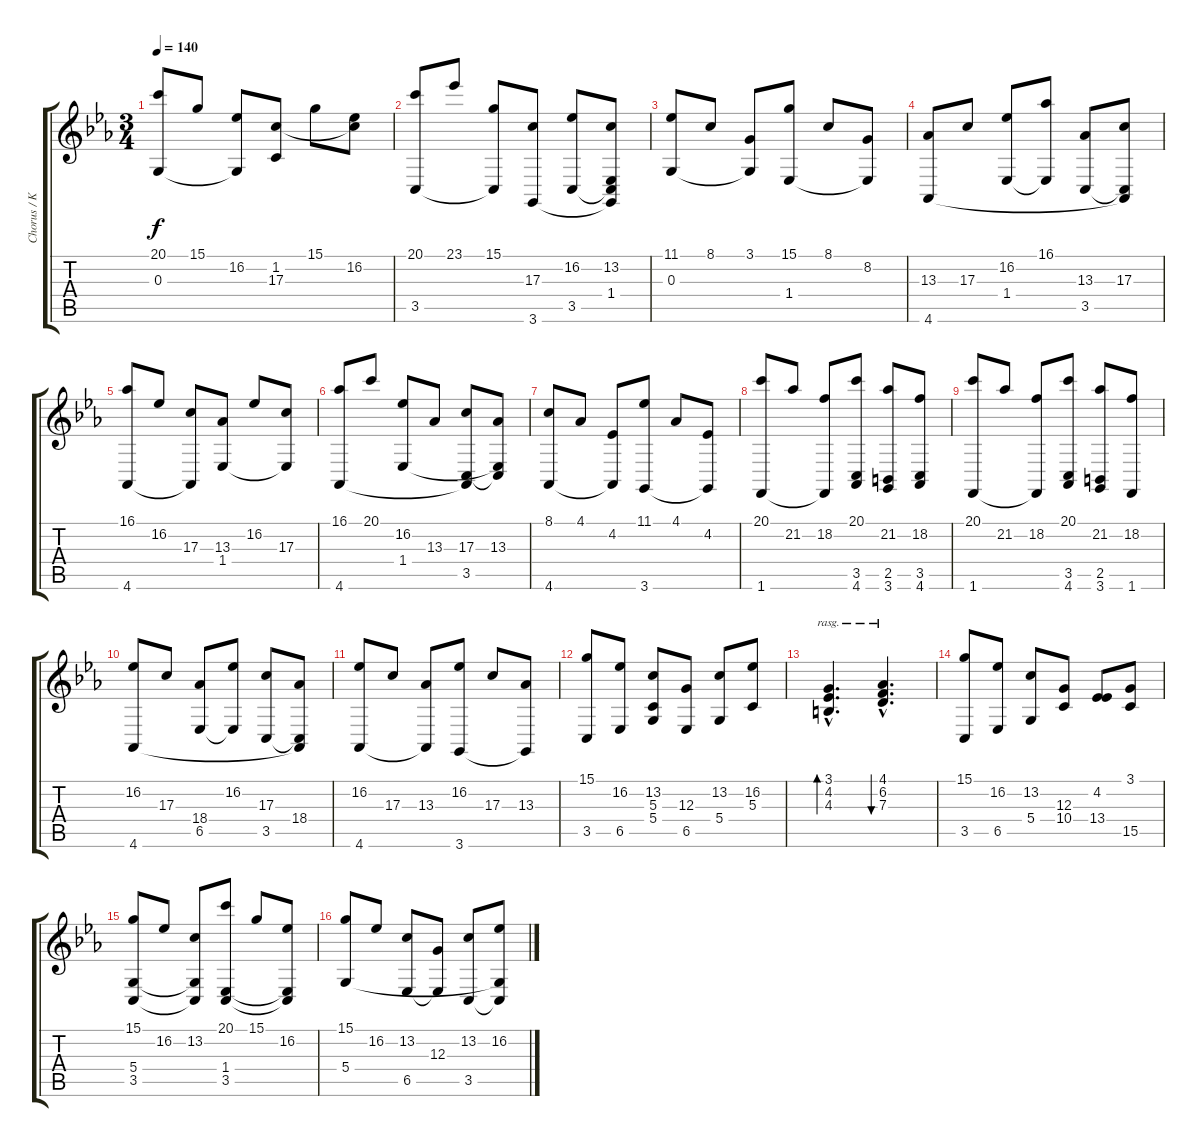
\track ("Chorus / Keyboard Fills" "Chorus / K") {instrument churchorgan}
\staff {score tabs}
\tuning (E4 B3 G3 D3 A2 E2) {hide}
\ts (3 4)
\tempo 140
\clef g2
\ks cminor
(20.1 0.3).8{dy f} 15.1.8 (16.2 0.3{t}).8 (1.2 17.3).8 15.1.8 (16.2 17.3{t}).8 |
(20.1 3.5).8 23.1.8 (15.1 3.5{t}).8 (17.3 3.6).8 (16.2 3.5).8 (13.2 1.4 3.5{t} 3.6{t}).8 |
(11.1 0.3).8 8.1.8 (3.1 0.3{t}).8 (15.1 1.4).8 8.1.8 (8.2 1.4{t}).8 |
(13.3 4.6).8 17.3.8 (16.2 1.4).8 (16.1 1.4{t}).8 (13.3 3.5).8 (17.3 3.5{t} 4.6{t}).8 |
(16.1 4.6).8 16.2.8 (17.3 4.6{t}).8 (13.3 1.4).8 16.2.8 (17.3 1.4{t}).8 |
(16.1 4.6).8 20.1.8 (16.2 1.4).8 13.3.8 (17.3 3.5 4.6{t}).8 (13.3 1.4{t} 3.5{t}).8 |
(8.1 4.6).8 4.1.8 (4.2 4.6{t}).8 (11.1 3.6).8 4.1.8 (4.2 3.6{t}).8 |
(20.1 1.6).8 21.2.8 (18.2 1.6{t}).8 (20.1 3.5 4.6).8 (21.2 2.5 3.6).8 (18.2 3.5 4.6).8 |
(20.1 1.6).8 21.2.8 (18.2 1.6{t}).8 (20.1 3.5 4.6).8 (21.2 2.5 3.6).8 (18.2 1.6).8 |
(16.2 4.6).8 17.3.8 (18.4 6.5).8 (16.2 6.5{t}).8 (17.3 3.5).8 (18.4 3.5{t} 4.6{t}).8 |
(16.2 4.6).8 17.3.8 (13.3 4.6{t}).8 (16.2 3.6).8 17.3.8 (13.3 3.6{t}).8 |
(15.1 3.5).8 (16.2 6.5).8 (13.2 5.3 5.4).8 (12.3 6.5).8 (13.2 5.4).8 (16.2 5.3).8 |
(3.1{hac} 4.2{hac} 4.3{hac}).4{d bd 480 rasg ii} (4.1{hac} 6.2{hac} 7.3{hac}).4{d bu 480 rasg ii} |
(15.1 3.5).8 (16.2 6.5).8 (13.2 5.4).8 (12.3 10.4).8 (4.2 13.4).8 (3.1 15.5).8 |
(15.1 5.4 3.5).8 16.2.8 (13.2 5.4{t} 3.5{t}).8 (20.1 1.4 3.5).8 15.1.8 (16.2 1.4{t} 3.5{t}).8 |
(15.1 5.4).8 16.2.8 (13.2 6.5).8 (12.3 6.5{t}).8 (13.2 3.5).8 (16.2 5.4{t} 3.5{t}).8
